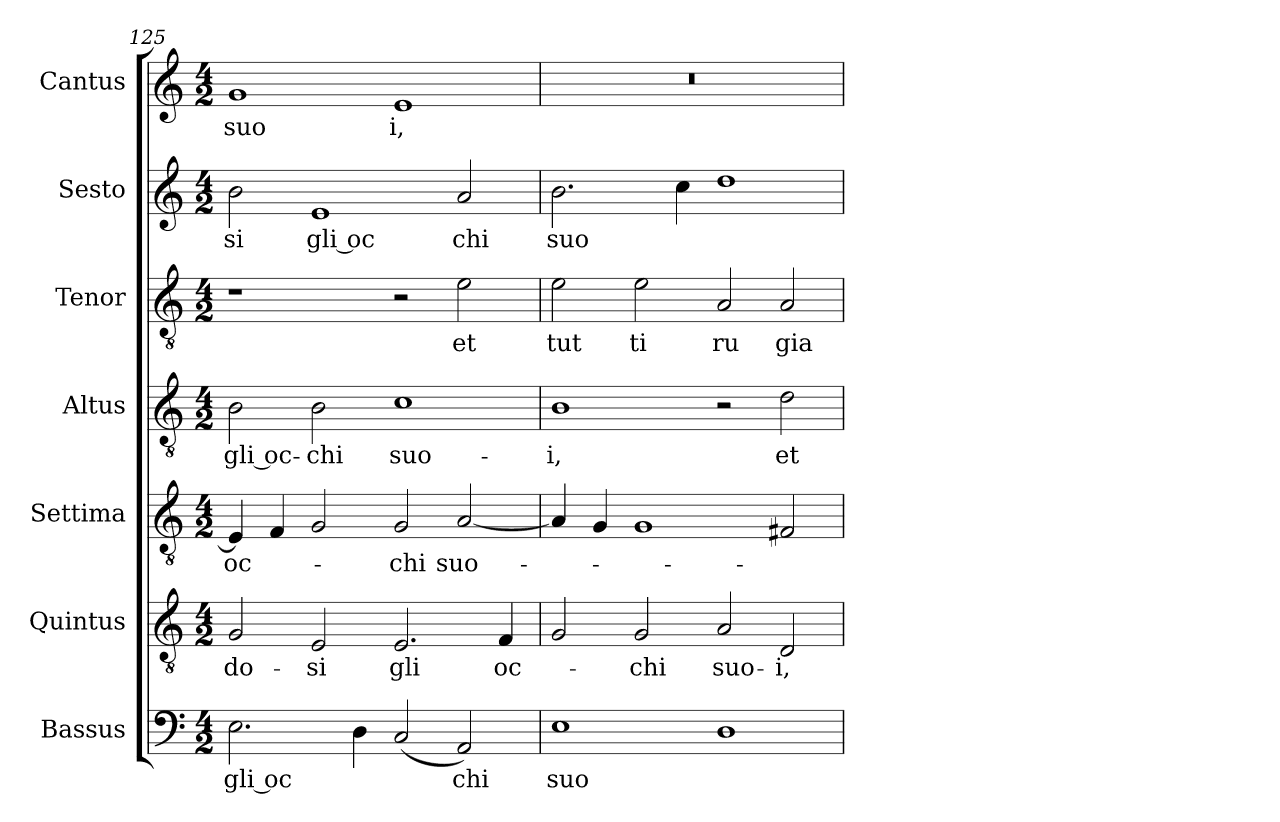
**kern	**text	**kern	**text	**kern	**text	**kern	**text	**kern	**text	**kern	**text	**kern	**text
*part7	*part7	*part6	*part6	*part5	*part5	*part4	*part4	*part3	*part3	*part2	*part2	*part1	*part1
*staff7	*staff7	*staff6	*staff6	*staff5	*staff5	*staff4	*staff4	*staff3	*staff3	*staff2	*staff2	*staff1	*staff1
*I"Bassus	*	*I"Quintus	*	*I"Settima	*	*I"Altus	*	*I"Tenor	*	*I"Sesto	*	*I"Cantus	*
*clefF4	*	*clefGv2	*	*clefGv2	*	*clefGv2	*	*clefGv2	*	*clefG2	*	*clefG2	*
*	*	*k[]	*	*k[]	*	*	*	*	*	*	*	*k[]	*
*	*	*C:	*	*C:	*	*	*	*	*	*	*	*C:	*
*M4/2	*	*M4/2	*	*M4/2	*	*M4/2	*	*M4/2	*	*M4/2	*	*M4/2	*
=125	=125	=125	=125	=125	=125	=125	=125	=125	=125	=125	=125	=125	=125
!	!LO:LY:b:cj	!	!LO:LY:b:cj	!	!LO:LY:b:rj	!	!LO:LY:b:rj	!	!	!	!LO:LY:b:cj	!	!LO:LY:b:cj
2.E\	gli oc	2G/	-do-	4E/]	oc-	2B\	gli oc-	1r	.	2b\	si	1g	suo
.	.	.	.	4F/	.	.	.	.	.	.	.	.	.
!	!	!	!LO:LY:b:cj	!	!	!	!LO:LY:b:cj	!	!	!	!LO:LY:b:rj	!	!
.	.	2E/	-si	2G/	.	2B\	-chi	.	.	1e	gli oc	.	.
4D\	.	.	.	.	.	.	.	.	.	.	.	.	.
!	!	!	!LO:LY:b:cj	!	!LO:LY:b:cj	!	!LO:LY:b:cj	!	!	!	!	!	!LO:LY:b:cj
(>2C/	.	2.E/	gli	2G/	-chi	1c	suo-	2r	.	.	.	1e	i,
!	!LO:LY:b:cj	!	!	!	!LO:LY:b	!	!	!	!LO:LY:b:cj	!	!LO:LY:b:cj	!	!
2AA/)	chi	.	.	[<2A/	suo-	.	.	2e\	et	2a/	chi	.	.
!	!	!	!LO:LY:b:rj	!	!	!	!	!	!	!	!	!	!
.	.	4F/	oc-	.	.	.	.	.	.	.	.	.	.
=126	=126	=126	=126	=126	=126	=126	=126	=126	=126	=126	=126	=126	=126
!	!LO:LY:b:cj	!	!	!	!	!	!LO:LY:b:cj	!	!LO:LY:b:cj	!	!LO:LY:b	!	!
1E	suo	2G/	.	4A/]	.	1B	-i,	2e\	tut	2.b\	suo	0r	.
.	.	.	.	4G/	.	.	.	.	.	.	.	.	.
!	!	!	!LO:LY:b:cj	!	!	!	!	!	!LO:LY:b:cj	!	!	!	!
.	.	2G/	-chi	1G	.	.	.	2e\	ti	.	.	.	.
.	.	.	.	.	.	.	.	.	.	4cc\	.	.	.
!	!	!	!LO:LY:b:cj	!	!	!	!	!	!LO:LY:b:cj	!	!	!	!
1D	.	2A/	suo-	.	.	2r	.	2A/	ru	1dd	.	.	.
!	!	!	!LO:LY:b:cj	!	!	!	!LO:LY:b:cj	!	!LO:LY:b:cj	!	!	!	!
.	.	2D/	-i,	2F#/	.	2d\	et	2A/	gia	.	.	.	.
=	=	=	=	=	=	=	=	=	=	=	=	=	=
*-	*-	*-	*-	*-	*-	*-	*-	*-	*-	*-	*-	*-	*-
